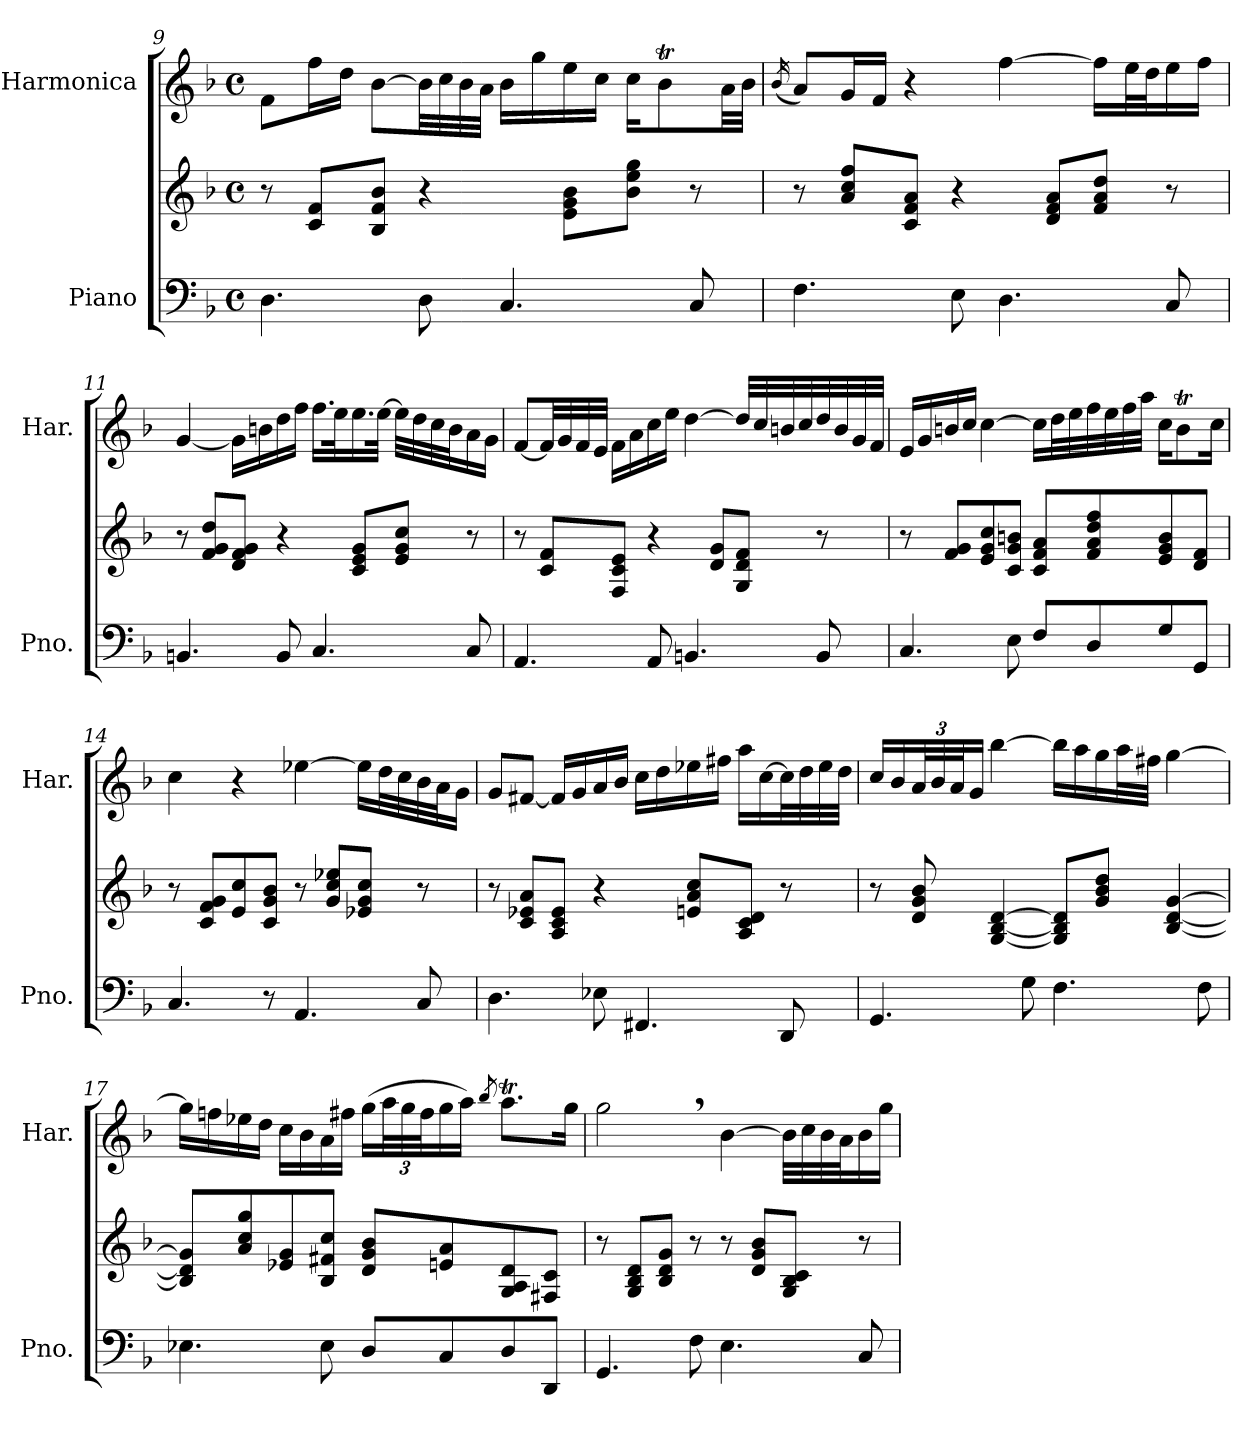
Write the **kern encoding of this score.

**kern	**kern	**kern
*part2	*part2	*part1
*staff3	*staff2	*staff1
*I"Piano	*	*I"Harmonica
*I'Pno.	*	*I'Har.
!!LO:LB:g=z
*clefF4	*clefG2	*clefG2
*k[b-]	*k[b-]	*k[b-]
*M4/4	*M4/4	*M4/4
*met(c)	*met(c)	*met(c)
=9	=9	=9
4.D\	8r	8f\L
.	8c/ 8f/L	16ff\L
.	.	16dd\JJ
.	8B-/ 8f/ 8b-/J	[8b-\L
8D\	4r	32b-\LL]
.	.	32cc\
.	.	32b-\
.	.	32a\JJJ
4.C/	.	16b-\LL
.	.	16gg\
.	8e\ 8g\ 8b-\L	16ee\
.	.	16cc\JJ
.	8b-\ 8ee\ 8gg\J	16cc\KL
.	.	8b-T\
8C/	8r	.
.	.	32a\LL
.	.	32b-\JJJ
=10	=10	=10
.	.	(16qb-/
4.F\	8r	8a/L)
.	8a/ 8cc/ 8ff/L	16g/L
.	.	16f/JJ
.	8c/ 8f/ 8a/J	4r
8E\	4r	.
4.D\	.	[4ff\
.	8d/ 8f/ 8a/L	.
.	8f/ 8a/ 8dd/J	16ff\LL]
.	.	32ee\L
.	.	32dd\J
8C/	8r	16ee\
.	.	16ff\JJ
=11	=11	=11
4.BBn/	8r	[4g/
.	8f/ 8g/ 8dd/L	.
.	8d/ 8f/ 8g/J	16g\LL]
.	.	16bn\
8BB/	4r	16dd\
.	.	16ff\JJ
4.C/	.	16.ff\LL
.	.	32ee\K
.	8c/ 8e/ 8g/L	16.ee\
.	.	[32ee\JJk
.	8e/ 8g/ 8cc/J	32ee\LLL]
.	.	32dd\
.	.	32cc\
.	.	32b\J
8C/	8r	16a\
.	.	16g\JJ
!!LO:PB:g=z
=12	=12	=12
4.AA/	8r	[8f/L
.	8c/ 8f/L	32f/LL]
.	.	32g/
.	.	32f/
.	.	32e/JJJ
.	8F/ 8c/ 8e/J	16f\LL
.	.	16a\
8AA/	4r	16cc\
.	.	16ee\JJ
4.BBn/	.	[4dd\
.	8d/ 8g/L	.
.	8G/ 8d/ 8f/J	32dd/LLL]
.	.	32cc/
.	.	32bn/
.	.	32cc/
8BB/	8r	32dd/
.	.	32b/
.	.	32g/
.	.	32f/JJJ
=13	=13	=13
4.C/	8r	16e/LL
.	.	16g/
.	8f/ 8g/L	16bn/
.	.	16cc/JJ
.	8e/ 8g/ 8cc/	[4cc\
8E\	8c/ 8g/ 8bn/J	.
8F/L	8c/ 8f/ 8a/L	16cc\LL]
.	.	32dd\L
.	.	32ee\
8D/	8f/ 8a/ 8dd/ 8ff/	32ff\
.	.	32ee\
.	.	32ff\
.	.	32aa\JJJ
8G/	8e/ 8g/ 8b/	16cc\KL
.	.	8bt\
8GG/J	8d/ 8f/J	.
.	.	16cc\Jk
!!LO:LB:g=z
=14	=14	=14
4.C/	8r	4cc\
.	8c/ 8f/ 8g/L	.
.	8e/ 8cc/	4r
8r	8c/ 8g/ 8b-/J	.
4.AA/	8r	[4ee-X\
.	8g/ 8cc/ 8ee-X/L	.
.	8e-X/ 8g/ 8cc/J	16ee-\LL]
.	.	32dd\L
.	.	32cc\
8C/	8r	32b-\
.	.	32a\J
.	.	16g\JJ
=15	=15	=15
4.D\	8r	8g/L
.	8c/ 8e-X/ 8a/L	[8f#X/J
.	8A/ 8c/ 8e-/J	16f#/LL]
.	.	16g/
8E-X\	4r	16a/
.	.	16b-/JJ
4.FF#X/	.	16cc\LL
.	.	16dd\
.	8en/ 8a/ 8cc/L	16ee-X\
.	.	16ff#X\JJ
.	8A/ 8c/ 8d/J	16aa\LL
.	.	[16cc\
8DD/	8r	32cc\L]
.	.	32dd\
.	.	32ee-\
.	.	32dd\JJJ
!!LO:LB:g=z
=16	=16	=16
4.GG/	8r	16cc/LL
.	.	16b-/
*	*	*Xbrackettup
.	8d/ 8g/ 8b-/	48a/L
.	.	48b-/
.	.	48a/J
.	.	16g/JJ
.	[4G/ [4B-/ [4d/	[4bb-\
8G\	.	.
4.F\	8G/] 8B-/] 8d/]L	16bb-\LL]
.	.	16aa\
.	8g/ 8b-/ 8dd/J	16gg\
.	.	32aa\L
.	.	32ff#X\JJJ
.	[4B-/ [4d/ [4g/	[4gg\
8F\	.	.
=17	=17	=17
4.E-X\	8B-/] 8d/] 8g/]L	16gg\LL]
.	.	16ffn\
.	8a/ 8cc/ 8gg/	16ee-X\
.	.	16dd\JJ
.	8e-X/ 8g/	16cc\LL
.	.	16b-\
8E-\	8B-/ 8f#X/ 8cc/J	16a\
.	.	16ff#X\JJ
8D/L	8d/ 8g/ 8b-/L	(16gg\LL
.	.	48aa\L
.	.	48gg\
.	.	48ff#\J
8C/	8en/ 8a/	16gg\
.	.	16aa\JJ)
.	.	8qbb-/
8D/	8G/ 8A/ 8d/	8.aat\L
8DD/J	8F#X/ 8c/J	.
.	.	16gg\Jk
!!LO:LB:g=z
=18	=18	=18
4.GG/	8r	2gg,\
.	8G/ 8B-/ 8d/L	.
.	8B-/ 8d/ 8g/J	.
8F\	8r	.
4.E\	8r	[4b-\
.	8d/ 8g/ 8b-/L	.
.	8G/ 8B-/ 8c/J	32b-\LLL]
.	.	32cc\
.	.	32b-\
.	.	32a\J
8C/	8r	16b-\
.	.	16gg\JJ
=	=	=
*-	*-	*-
